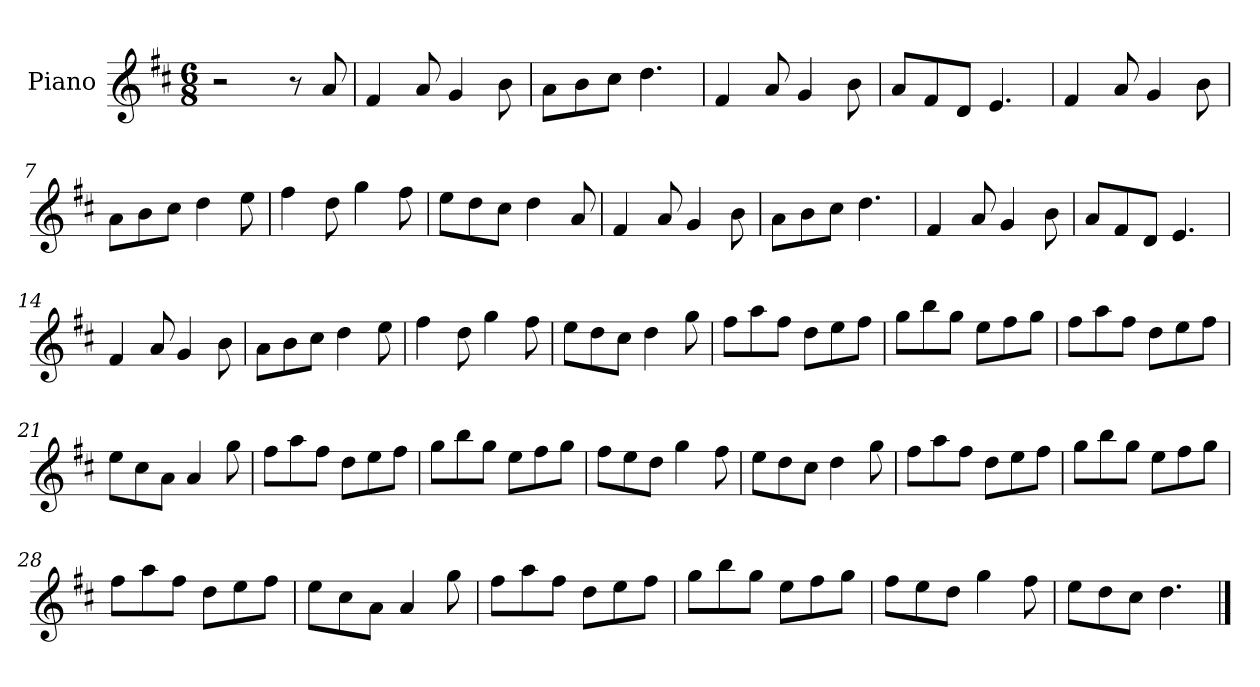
**kern
*part1
*staff1
*I"Piano
*I'Pno
*clefG2
*k[f#c#]
*M6/8
=1
2r
8r
8a/
=2
4f#/
8a/
4g/
8b\
=3
8a\L
8b\
8cc#\J
4.dd\
=4
4f#/
8a/
4g/
8b\
=5
8a/L
8f#/
8d/J
4.e/
=6
4f#/
8a/
4g/
8b\
=7
8a\L
8b\
8cc#\J
4dd\
8ee\
=8
4ff#\
8dd\
4gg\
8ff#\
=9
8ee\L
8dd\
8cc#\J
4dd\
8a/
=10
4f#/
8a/
4g/
8b\
=11
8a\L
8b\
8cc#\J
4.dd\
=12
4f#/
8a/
4g/
8b\
=13
8a/L
8f#/
8d/J
4.e/
=14
4f#/
8a/
4g/
8b\
=15
8a\L
8b\
8cc#\J
4dd\
8ee\
=16
4ff#\
8dd\
4gg\
8ff#\
=17
8ee\L
8dd\
8cc#\J
4dd\
8gg\
=18
8ff#\L
8aa\
8ff#\J
8dd\L
8ee\
8ff#\J
=19
8gg\L
8bb\
8gg\J
8ee\L
8ff#\
8gg\J
=20
8ff#\L
8aa\
8ff#\J
8dd\L
8ee\
8ff#\J
=21
8ee\L
8cc#\
8a\J
4a/
8gg\
=22
8ff#\L
8aa\
8ff#\J
8dd\L
8ee\
8ff#\J
=23
8gg\L
8bb\
8gg\J
8ee\L
8ff#\
8gg\J
=24
8ff#\L
8ee\
8dd\J
4gg\
8ff#\
=25
8ee\L
8dd\
8cc#\J
4dd\
8gg\
=26
8ff#\L
8aa\
8ff#\J
8dd\L
8ee\
8ff#\J
=27
8gg\L
8bb\
8gg\J
8ee\L
8ff#\
8gg\J
=28
8ff#\L
8aa\
8ff#\J
8dd\L
8ee\
8ff#\J
=29
8ee\L
8cc#\
8a\J
4a/
8gg\
=30
8ff#\L
8aa\
8ff#\J
8dd\L
8ee\
8ff#\J
=31
8gg\L
8bb\
8gg\J
8ee\L
8ff#\
8gg\J
=32
8ff#\L
8ee\
8dd\J
4gg\
8ff#\
=33
8ee\L
8dd\
8cc#\J
4.dd\
==
*-
